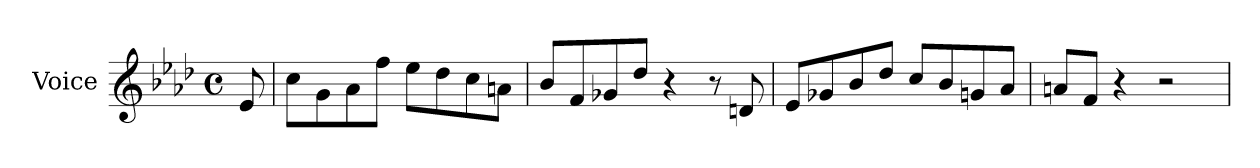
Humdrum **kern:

**kern
*part1
*staff1
*I"Voice
*I'Voice
*clefG2
*k[b-e-a-d-]
*M4/4
*met(c)
=
8e-/
=1
8cc\L
8g\
8a-\
8ff\J
8ee-\L
8dd-\
8cc\
8an\J
=2
8b-/L
8f/
8g-X/
8dd-/J
4r
8r
8dn/
=3
8e-/L
8g-X/
8b-/
8dd-/J
8cc/L
8b-/
8gn/
8a-/J
=4
8an/L
8f/J
4r
2r
=
*-
